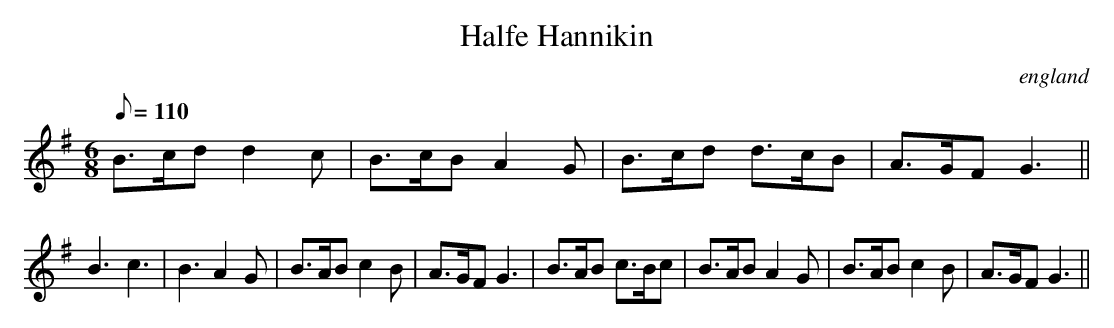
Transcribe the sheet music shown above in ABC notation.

X:1
T:Halfe Hannikin
O:england
M:6/8
L:1/8
Q:110
K:G
B>cd d2c|B>cB A2G|B>cd d>cB|A>GF G3||
B3 c3|B3 A2G|B>AB c2B|A>GF G3|B>AB c>Bc|B>AB A2G|B>AB c2B|A>GF G3||
